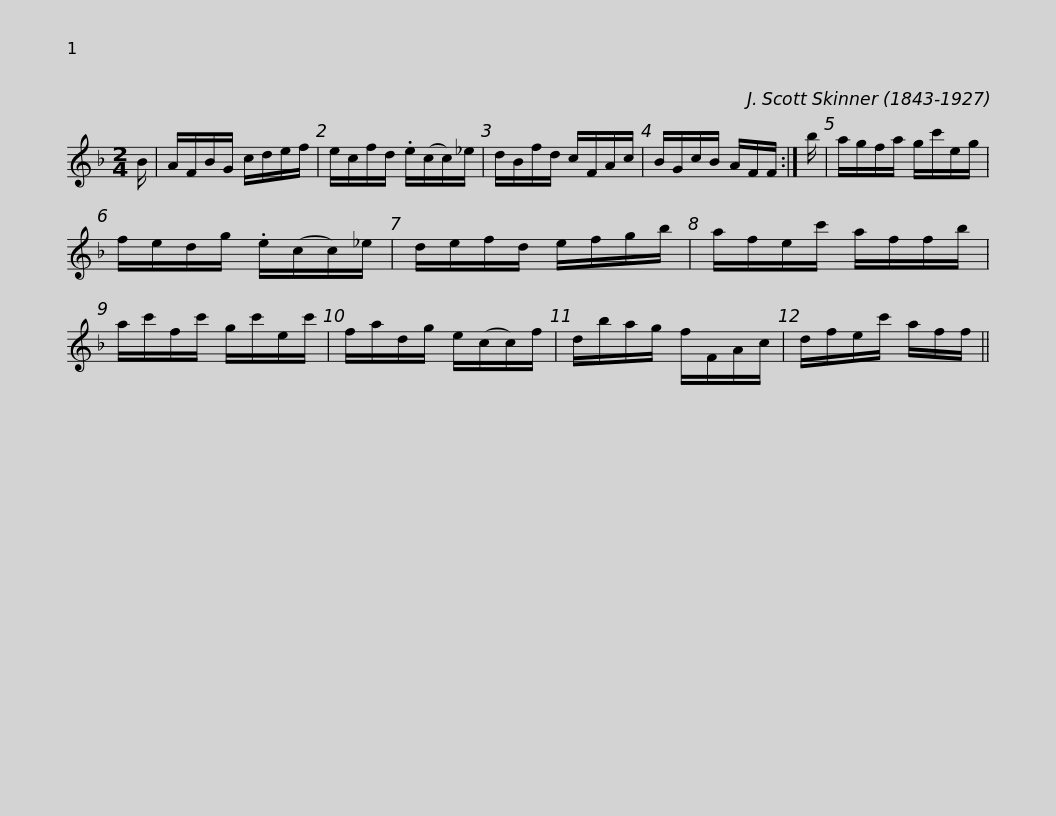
X:1
L:1/8
M:2/4
I:linebreak $
K:F
V:1 treble
V:1
 B/ | A/F/B/G/ c/d/e/f/ | e/c/f/d/ .e/(c/c/)_e/ | d/B/f/d/ c/F/A/c/ | B/G/c/B/ A/F/F/ :| %5
 b/ | a/g/f/a/ g/c'/e/g/ |$ f/e/d/g/ .e/(c/c/)_e/ | d/e/f/d/ e/f/g/b/ | a/f/e/c'/ a/f/f/b/ | %10
 a/c'/f/c'/ g/c'/e/c'/ | f/a/d/g/ e/(c/c/)f/ | d/b/a/g/ f/F/A/c/ |$ d/f/e/c'/ a/f/f/ || %14
